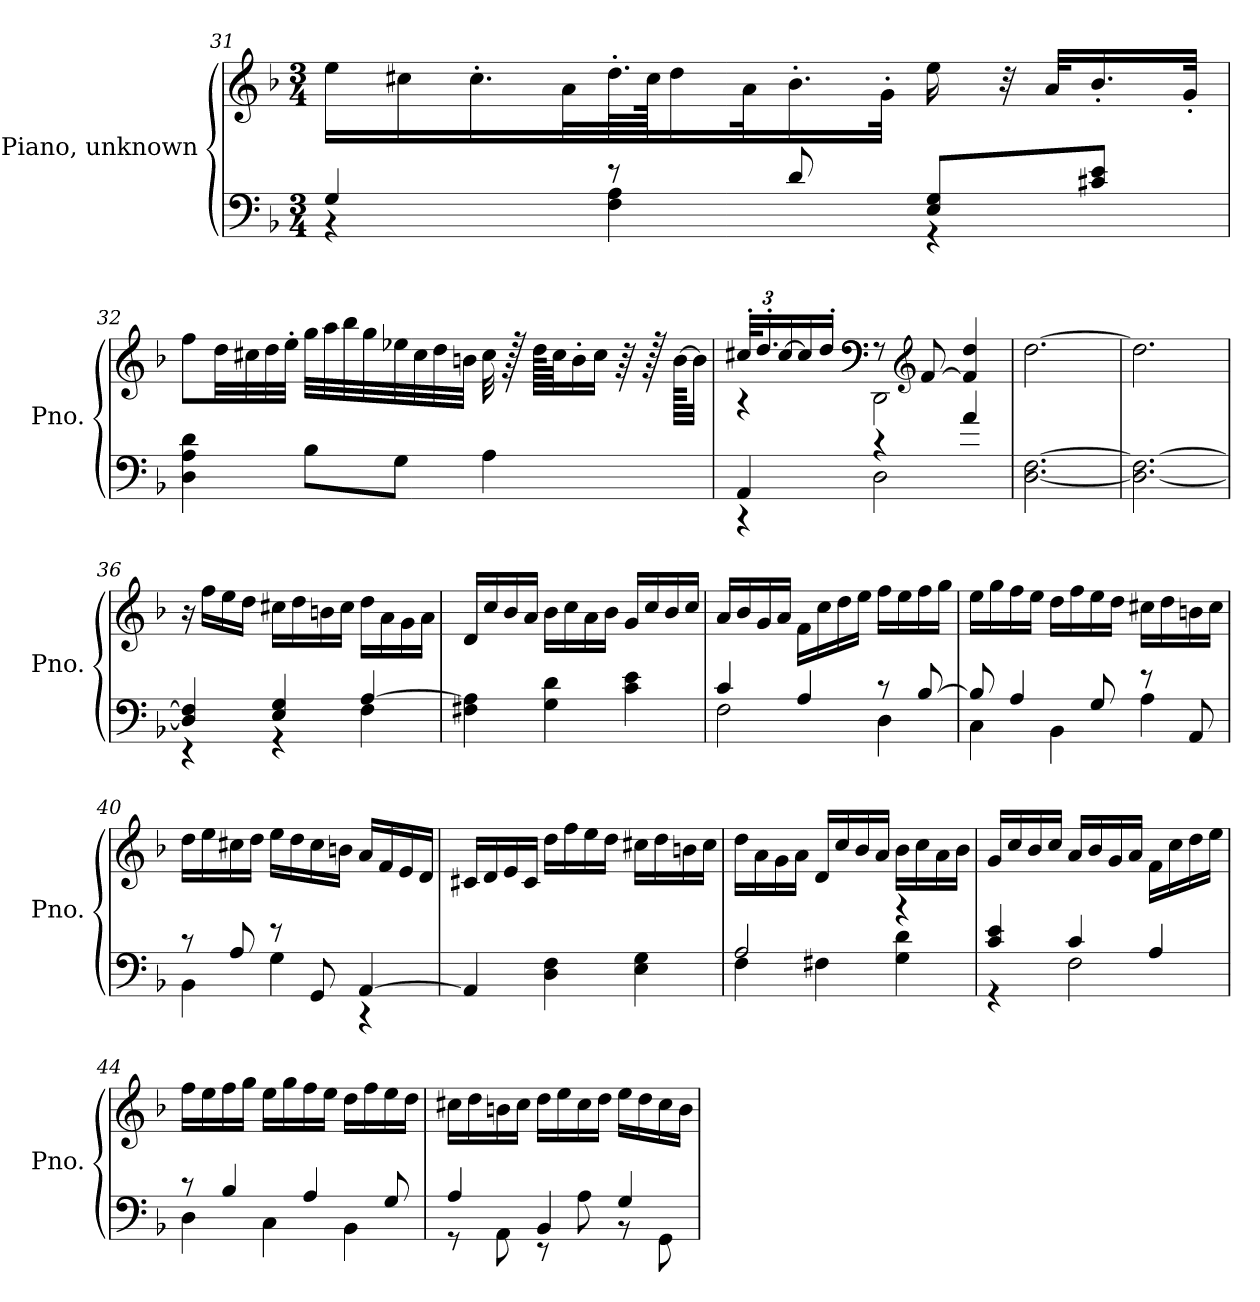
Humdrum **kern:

**kern	**kern
*part1	*part1
*staff2	*staff1
*I"Piano, unknown	*
*I'Pno.	*
*clefF4	*clefG2
*k[b-]	*k[b-]
*M3/4	*M3/4
=31	=31
*^	*
4G/	4r	16ee\LL
.	.	16cc#X\
.	.	16.cc#'\
.	.	32a\L
8r	4F\ 4A\	64.dd'\L
.	.	128cc#\JJK
.	.	16dd\
.	.	32a\K
8d/	.	16.b-'\
.	.	32g'\JJk
8E/ 8G/L	4r	16ee\
.	.	32r
.	.	32a/KLL
8c#X/ 8e/J	.	16.b-'/
.	.	32g'/JJk
*v	*v	*
!!LO:LB:g=z
=32	=32
4D\ 4A\ 4d\	8ff\L
.	32dd\LL
.	32cc#X\
.	32dd\
.	32ee'\JJJ
8B-\L	32gg\LLL
.	32aa\
.	32bb-\
.	32gg\
8G\J	32ee-X\
.	32cc#\
.	32dd\
.	32bn\JJJ
4A\	32cc#\
.	128r
.	128dd\KLLLL
.	64cc#\JJ
.	16b'\
.	16cc#\JJ
.	64r
.	128r
.	[128b\KKLLL
.	32b\JJJ]
=33	=33
*^	*
*	*	*Xbrackettup
*	*	*^
4AA/	4r	48cc#X'/KLL	4r
.	.	24.dd'/	.
.	.	[24cc#/	.
.	.	16cc#/]	.
.	.	16dd'/JJ	.
*	*	*clefF4	*
4r	2D\	8r	2DD\
*	*	*clefG2	*
.	.	[8f/	.
4a/	.	4f/] 4dd/	.
*v	*v	*	*
*	*v	*v
=34	=34
[2.D\ [2.F\	[2.dd\
=35	=35
2.D\_ 2.F\_	2.dd\]
!!LO:LB:g=z
=36	=36
*^	*
4D/] 4F/]	4r	16r
.	.	16ff\LL
.	.	16ee\
.	.	16dd\JJ
4E/ 4G/	4r	16cc#X\LL
.	.	16dd\
.	.	16bn\
.	.	16cc#\JJ
[4A/	4F\	16dd\LL
.	.	16a\
.	.	16g\
.	.	16a\JJ
*v	*v	*
=37	=37
4F#X\ 4A\]	16d/LL
.	16cc/
.	16b-/
.	16a/JJ
4G\ 4d\	16b-\LL
.	16cc\
.	16a\
.	16b-\JJ
4c\ 4e\	16g/LL
.	16cc/
.	16b-/
.	16cc/JJ
=38	=38
*^	*
4c/	2F\	16a/LL
.	.	16b-/
.	.	16g/
.	.	16a/JJ
4A/	.	16f\LL
.	.	16cc\
.	.	16dd\
.	.	16ee\JJ
8r	4D\	16ff\LL
.	.	16ee\
[8B-/	.	16ff\
.	.	16gg\JJ
!!LO:LB:g=z
=39	=39	=39
8B-/]	4C\	16ee\LL
.	.	16gg\
4A/	.	16ff\
.	.	16ee\JJ
.	4BB-\	16dd\LL
.	.	16ff\
8G/	.	16ee\
.	.	16dd\JJ
8r	4A\	16cc#X\LL
.	.	16dd\
8AA/	.	16bn\
.	.	16cc#\JJ
=40	=40	=40
8r	4BB-\	16dd\LL
.	.	16ee\
8A/	.	16cc#X\
.	.	16dd\JJ
8r	4G\	16ee\LL
.	.	16dd\
8GG/	.	16cc#\
.	.	16bn\JJ
[4AA/	4r	16a/LL
.	.	16f/
.	.	16e/
.	.	16d/JJ
*v	*v	*
=41	=41
4AA/]	16c#X/LL
.	16d/
.	16e/
.	16c#/JJ
4D\ 4F\	16dd\LL
.	16ff\
.	16ee\
.	16dd\JJ
4E\ 4G\	16cc#X\LL
.	16dd\
.	16bn\
.	16cc#\JJ
!!LO:LB:g=z
=42	=42
*^	*
2A/	4F\	16dd\LL
.	.	16a\
.	.	16g\
.	.	16a\JJ
.	4F#X\	16d/LL
.	.	16cc/
.	.	16b-/
.	.	16a/JJ
4r	4G\ 4d\	16b-\LL
.	.	16cc\
.	.	16a\
.	.	16b-\JJ
=43	=43	=43
4c/ 4e/	4r	16g/LL
.	.	16cc/
.	.	16b-/
.	.	16cc/JJ
4c/	2F\	16a/LL
.	.	16b-/
.	.	16g/
.	.	16a/JJ
4A/	.	16f\LL
.	.	16cc\
.	.	16dd\
.	.	16ee\JJ
=44	=44	=44
8r	4D\	16ff\LL
.	.	16ee\
4B-/	.	16ff\
.	.	16gg\JJ
.	4C\	16ee\LL
.	.	16gg\
4A/	.	16ff\
.	.	16ee\JJ
.	4BB-\	16dd\LL
.	.	16ff\
8G/	.	16ee\
.	.	16dd\JJ
!!LO:PB:g=z
=45	=45	=45
4A/	8r	16cc#X\LL
.	.	16dd\
.	8AA\	16bn\
.	.	16cc#\JJ
4BB-/	8r	16dd\LL
.	.	16ee\
.	8A\	16cc#\
.	.	16dd\JJ
4G/	8r	16ee\LL
.	.	16dd\
.	8GG\	16cc#\
.	.	16b\JJ
*v	*v	*
=	=
*-	*-
